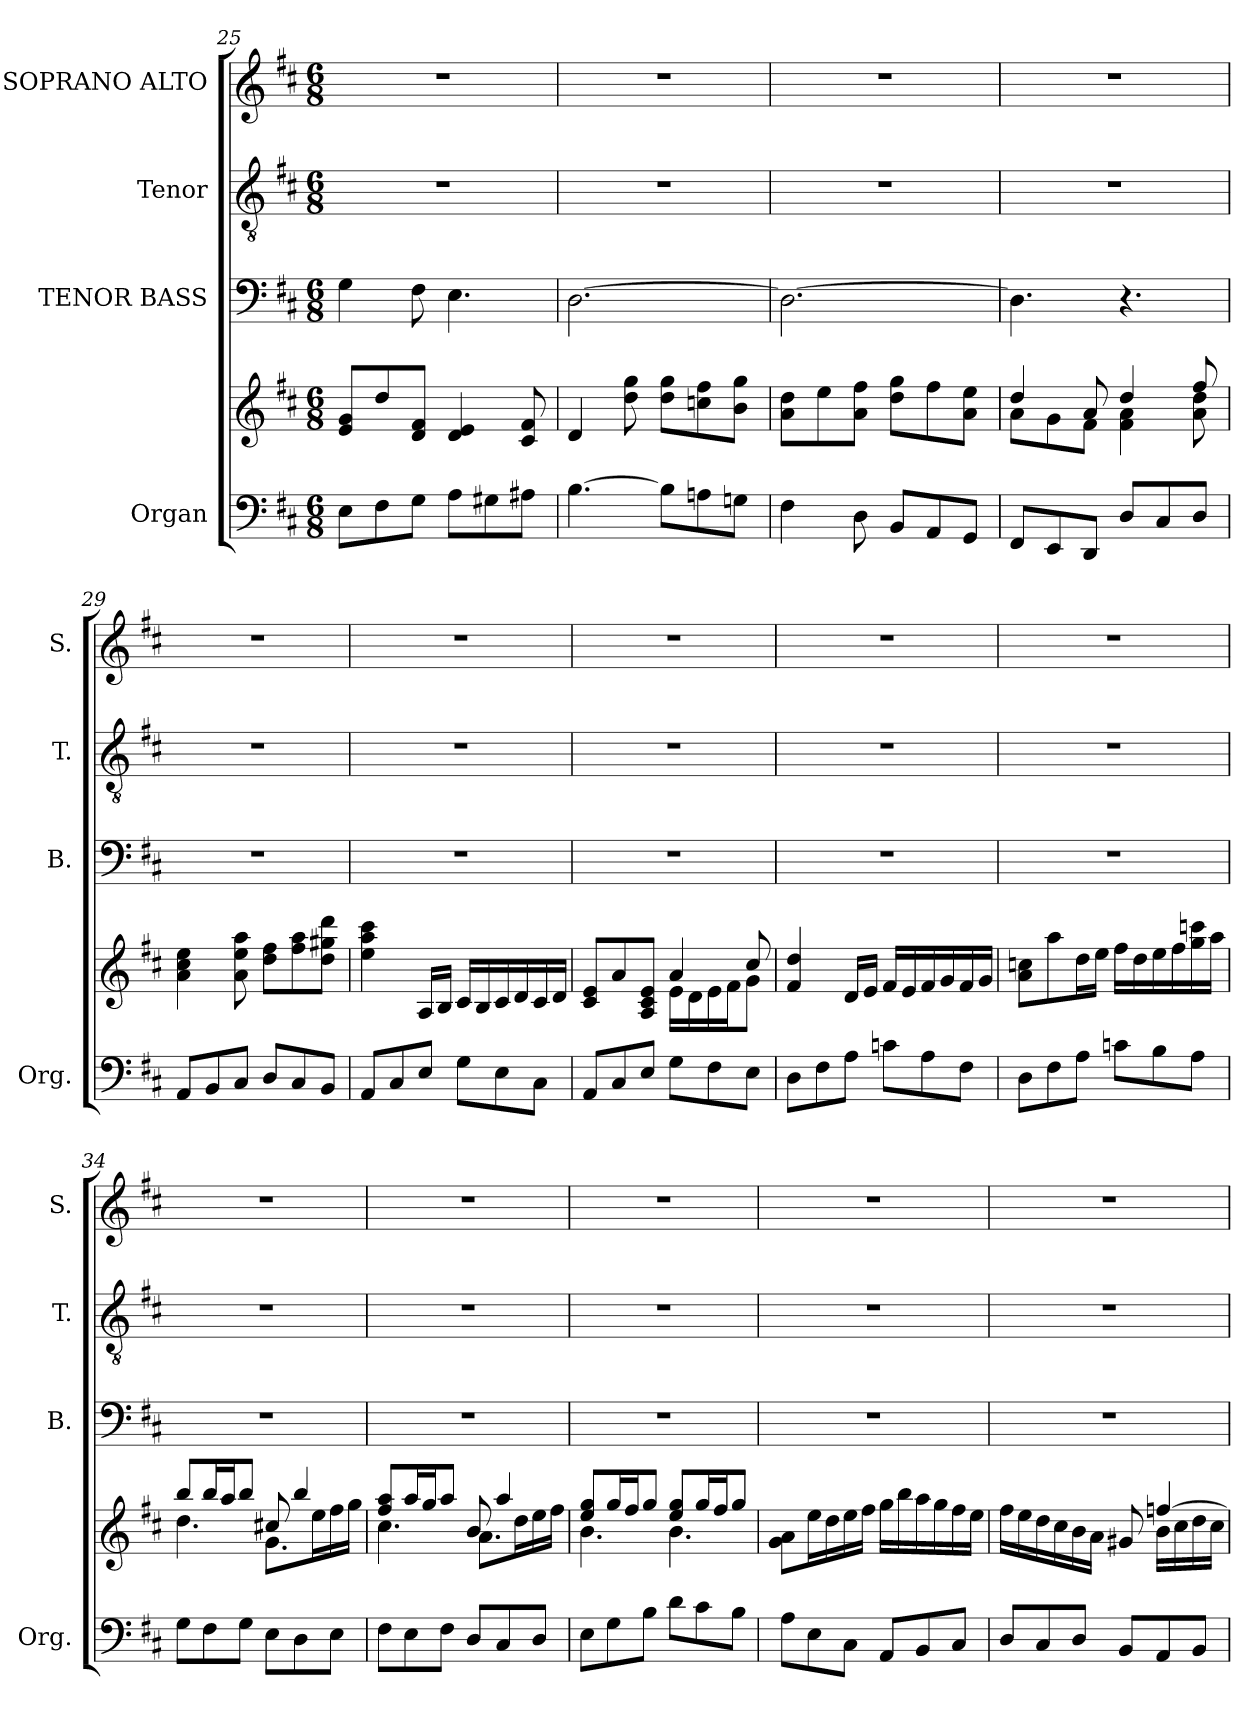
**kern	**kern	**kern	**kern	**kern
*part4	*part4	*part3	*part2	*part1
*staff5	*staff4	*staff3	*staff2	*staff1
*I"Organ	*	*I"TENOR BASS	*I"Tenor	*I"SOPRANO ALTO
*I'Org.	*	*I'B.	*I'T.	*I'S.
*clefF4	*clefG2	*clefF4	*clefGv2	*clefG2
*	*	*	*ITrd7c12	*
*k[f#c#]	*k[f#c#]	*k[f#c#]	*k[f#c#]	*k[f#c#]
*D:	*D:	*D:	*D:	*D:
*M6/8	*M6/8	*M6/8	*M6/8	*M6/8
=25	=25	=25	=25	=25
!	!	!	!LO:N:vis=1	!LO:N:vis=1
8Ei\L	8ei/ 8giL	4Gi\	2.r	2.r
8F#i\	8ddi/	.	.	.
8Gi\J	8di/ 8f#iJ	8F#i\	.	.
8Ai\L	4di/ 4ei	4.Ei\	.	.
8G#Xi\	.	.	.	.
8A#Xi\J	8c#i/ 8f#i	.	.	.
!!LO:PB:g=z
=26	=26	=26	=26	=26
!	!	!	!LO:N:vis=1	!LO:N:vis=1
[4.Bi\	4di/	[2.Di\	2.r	2.r
.	8ddi\ 8ggi	.	.	.
8Bi\L]	8ddi\ 8ggiL	.	.	.
8Ani\	8ccni\ 8ff#i	.	.	.
8Gni\J	8bi\ 8ggiJ	.	.	.
=27	=27	=27	=27	=27
!	!	!	!LO:N:vis=1	!LO:N:vis=1
4F#i\	8ai\ 8ddiL	2.Di\_	2.r	2.r
.	8eei\	.	.	.
8Di\	8ai\ 8ff#iJ	.	.	.
8BBi/L	8ddi\ 8ggiL	.	.	.
8AAi/	8ff#i\	.	.	.
8GGi/J	8ai\ 8eeiJ	.	.	.
=28	=28	=28	=28	=28
*	*^	*	*	*
!	!	!	!	!LO:N:vis=1	!LO:N:vis=1
8FF#i/L	4ddi/	8ai\L	4.Di\]	2.r	2.r
8EEi/	.	8gi\	.	.	.
8DDi/J	8ai/	8f#i\J	.	.	.
8Di/L	4ddi/	4f#i\ 4ai	4.r	.	.
8C#i/	.	.	.	.	.
8Di/J	8ff#i/	8ai\ 8ddi	.	.	.
=29	=29	=29	=29	=29	=29
!	!	!	!LO:N:vis=1	!LO:N:vis=1	!LO:N:vis=1
*	*v	*v	*	*	*
8AAi/L	4ai\ 4cc#i 4eei	2.r	2.r	2.r
8BBi/	.	.	.	.
8C#i/J	8ai\ 8eei 8aai	.	.	.
8Di/L	8ddi\ 8ff#iL	.	.	.
8C#i/	8ff#i\ 8aai	.	.	.
8BBi/J	8ddi\ 8gg#Xi 8dddiJ	.	.	.
=30	=30	=30	=30	=30
!	!	!LO:N:vis=1	!LO:N:vis=1	!LO:N:vis=1
8AAi/L	4eei\ 4aai 4ccc#i	2.r	2.r	2.r
8C#i/	.	.	.	.
8Ei/J	16Ai/LL	.	.	.
.	16Bi/JJ	.	.	.
8Gi\L	16c#i/LL	.	.	.
.	16Bi/	.	.	.
8Ei\	16c#i/	.	.	.
.	16di/	.	.	.
8C#i\J	16c#i/	.	.	.
.	16di/JJ	.	.	.
=31	=31	=31	=31	=31
*	*^	*	*	*
!	!	!	!LO:N:vis=1	!LO:N:vis=1	!LO:N:vis=1
8AAi/L	8c#i/ 8eiL	4.ryy	2.r	2.r	2.r
8C#i/	8ai/	.	.	.	.
8Ei/J	8Ai/ 8c#i 8eiJ	.	.	.	.
8Gi\L	4ai/	16ei\LL	.	.	.
.	.	16di\	.	.	.
8F#i\	.	16ei\	.	.	.
.	.	16f#i\J	.	.	.
8Ei\J	8cc#i/	8gi\J	.	.	.
!!LO:LB:g=z
=32	=32	=32	=32	=32	=32
!	!	!	!LO:N:vis=1	!LO:N:vis=1	!LO:N:vis=1
*	*v	*v	*	*	*
8Di\L	4f#i/ 4ddi	2.r	2.r	2.r
8F#i\	.	.	.	.
8Ai\J	16di/LL	.	.	.
.	16ei/JJ	.	.	.
8cni\L	16f#i/LL	.	.	.
.	16ei/	.	.	.
8Ai\	16f#i/	.	.	.
.	16gi/	.	.	.
8F#i\J	16f#i/	.	.	.
.	16gi/JJ	.	.	.
=33	=33	=33	=33	=33
!	!	!LO:N:vis=1	!LO:N:vis=1	!LO:N:vis=1
8Di\L	8ai\ 8ccniL	2.r	2.r	2.r
8F#i\	8aai\	.	.	.
8Ai\J	16ddi\L	.	.	.
.	16eei\JJ	.	.	.
8cni\L	16ff#i\LL	.	.	.
.	16ddi\	.	.	.
8Bi\	16eei\	.	.	.
.	16ff#i\	.	.	.
8Ai\J	16ggi\ 16cccni	.	.	.
.	16aai\JJ	.	.	.
=34	=34	=34	=34	=34
*	*^	*	*	*
!	!	!	!LO:N:vis=1	!LO:N:vis=1	!LO:N:vis=1
8Gi\L	8bbi/L	4.ddi\	2.r	2.r	2.r
8F#i\	16bbi/L	.	.	.	.
.	16aai/J	.	.	.	.
8Gi\J	8bbi/J	.	.	.	.
8Ei\L	8cc#Xi/	8.gi\L	.	.	.
8Di\	4bbi/	.	.	.	.
.	.	16eei\L	.	.	.
8Ei\J	.	16ff#i\	.	.	.
.	.	16ggi\JJ	.	.	.
=35	=35	=35	=35	=35	=35
!	!	!	!LO:N:vis=1	!LO:N:vis=1	!LO:N:vis=1
8F#i\L	8ff#i/ 8aaiL	4.cc#i\	2.r	2.r	2.r
8Ei\	16aai/L	.	.	.	.
.	16ggi/J	.	.	.	.
8F#i\J	8aai/J	.	.	.	.
8Di/L	8bi/	8.ai\L	.	.	.
8C#i/	4aai/	.	.	.	.
.	.	16ddi\L	.	.	.
8Di/J	.	16eei\	.	.	.
.	.	16ff#i\JJ	.	.	.
=36	=36	=36	=36	=36	=36
!	!	!	!LO:N:vis=1	!LO:N:vis=1	!LO:N:vis=1
8Ei\L	8eei/ 8ggiL	4.bi\	2.r	2.r	2.r
8Gi\	16ggi/L	.	.	.	.
.	16ff#i/J	.	.	.	.
8Bi\J	8ggi/J	.	.	.	.
8di\L	8eei/ 8ggiL	4.bi\	.	.	.
8c#i\	16ggi/L	.	.	.	.
.	16ff#i/J	.	.	.	.
8Bi\J	8ggi/J	.	.	.	.
*	*v	*v	*	*	*
!!LO:LB:g=z
=37	=37	=37	=37	=37
!	!	!LO:N:vis=1	!LO:N:vis=1	!LO:N:vis=1
8Ai\L	8gi\ 8aiL	2.r	2.r	2.r
8Ei\	16eei\L	.	.	.
.	16ddi\	.	.	.
8C#i\J	16eei\	.	.	.
.	16ff#i\JJ	.	.	.
8AAi/L	16ggi\LL	.	.	.
.	16bbi\	.	.	.
8BBi/	16aai\	.	.	.
.	16ggi\	.	.	.
8C#i/J	16ff#i\	.	.	.
.	16eei\JJ	.	.	.
=38	=38	=38	=38	=38
*	*^	*	*	*
!	!	!	!LO:N:vis=1	!LO:N:vis=1	!LO:N:vis=1
8Di/L	16ff#i\LL	4.ryy	2.r	2.r	2.r
.	16eei\	.	.	.	.
8C#i/	16ddi\	.	.	.	.
.	16cc#i\	.	.	.	.
8Di/J	16bi\	.	.	.	.
.	16ai\JJ	.	.	.	.
8BBi/L	8g#Xi/	8ryy	.	.	.
8AAi/	[4ffni/	16bi\LL	.	.	.
.	.	16cc#i\	.	.	.
8BBi/J	.	16ddi\	.	.	.
.	.	16cc#i\JJ	.	.	.
*	*v	*v	*	*	*
=	=	=	=	=
*-	*-	*-	*-	*-
